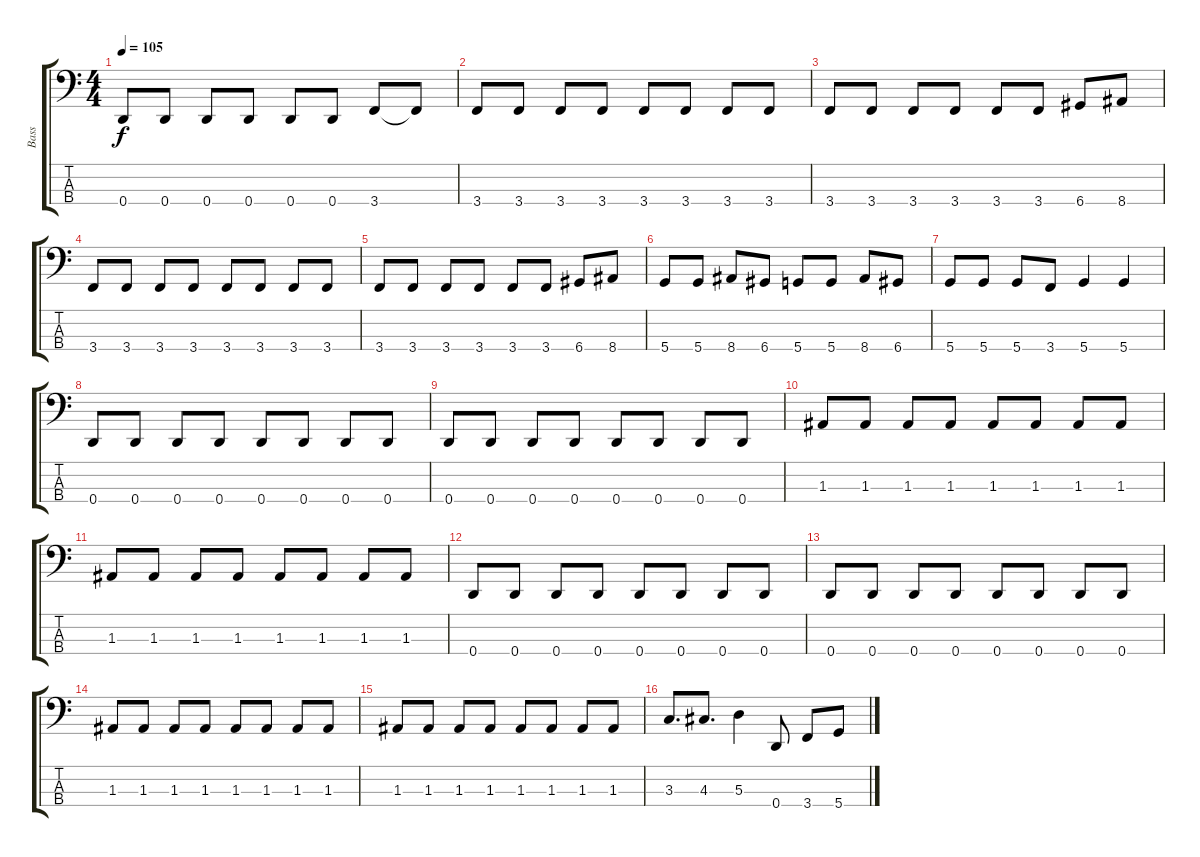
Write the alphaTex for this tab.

\track ("Bass" "Bass") {instrument electricbassfinger}
\staff {score tabs}
\tuning (G2 D2 A1 D1) {hide}
\ts (4 4)
\tempo 105
\clef f4
\ks c
0.4.8{dy f} 0.4.8 0.4.8 0.4.8 0.4.8 0.4.8 3.4.8 3.4{t}.8 |
3.4.8 3.4.8 3.4.8 3.4.8 3.4.8 3.4.8 3.4.8 3.4.8 |
3.4.8 3.4.8 3.4.8 3.4.8 3.4.8 3.4.8 6.4.8 8.4.8 |
3.4.8 3.4.8 3.4.8 3.4.8 3.4.8 3.4.8 3.4.8 3.4.8 |
3.4.8 3.4.8 3.4.8 3.4.8 3.4.8 3.4.8 6.4.8 8.4.8 |
5.4.8 5.4.8 8.4.8 6.4.8 5.4.8 5.4.8 8.4.8 6.4.8 |
5.4.8 5.4.8 5.4.8 3.4.8 5.4.4 5.4.4 |
0.4.8 0.4.8 0.4.8 0.4.8 0.4.8 0.4.8 0.4.8 0.4.8 |
0.4.8 0.4.8 0.4.8 0.4.8 0.4.8 0.4.8 0.4.8 0.4.8 |
1.3.8 1.3.8 1.3.8 1.3.8 1.3.8 1.3.8 1.3.8 1.3.8 |
1.3.8 1.3.8 1.3.8 1.3.8 1.3.8 1.3.8 1.3.8 1.3.8 |
0.4.8 0.4.8 0.4.8 0.4.8 0.4.8 0.4.8 0.4.8 0.4.8 |
0.4.8 0.4.8 0.4.8 0.4.8 0.4.8 0.4.8 0.4.8 0.4.8 |
1.3.8 1.3.8 1.3.8 1.3.8 1.3.8 1.3.8 1.3.8 1.3.8 |
1.3.8 1.3.8 1.3.8 1.3.8 1.3.8 1.3.8 1.3.8 1.3.8 |
3.3.8{d} 4.3.8{d} 5.3.4 0.4.8 3.4.8 5.4.8
